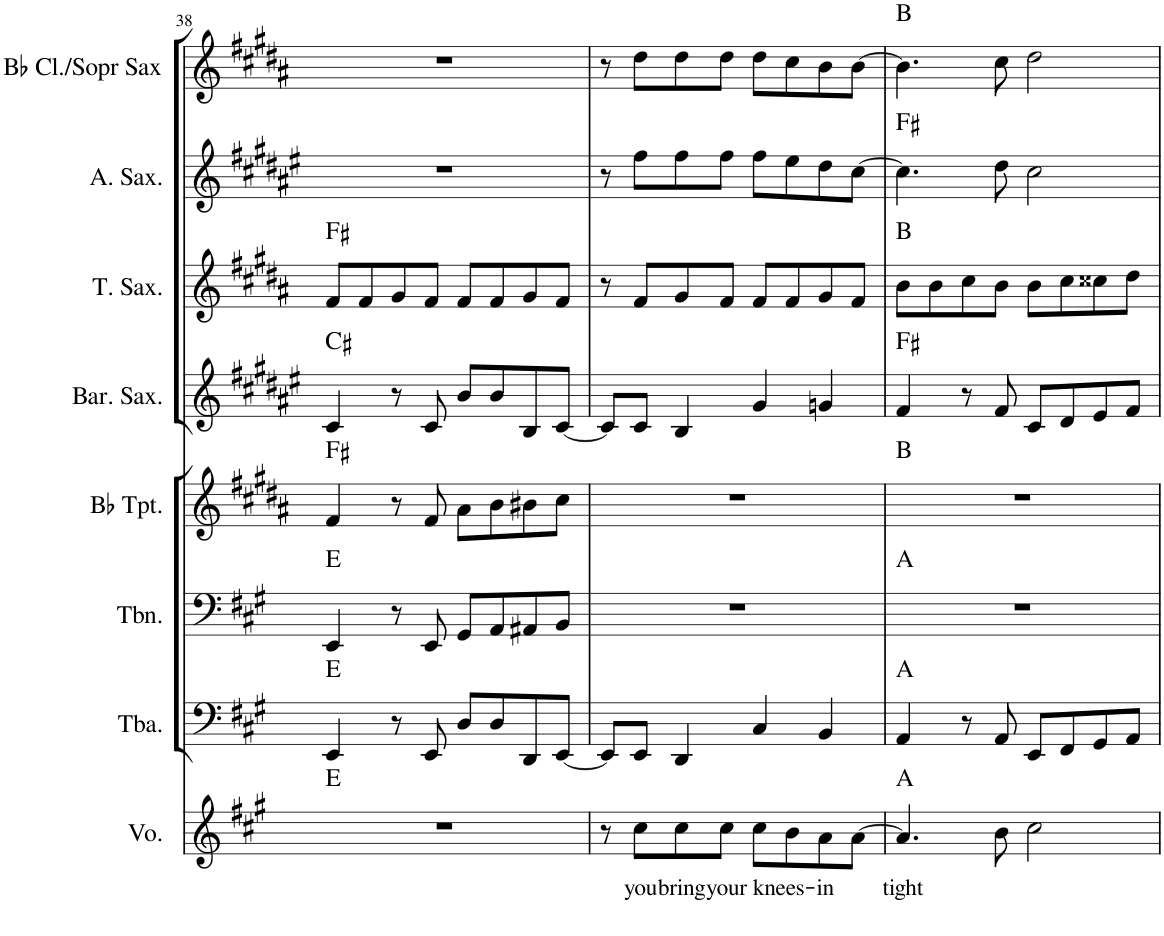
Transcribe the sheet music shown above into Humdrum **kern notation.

**kern	**text	**harte	**kern	**harte	**kern	**harte	**kern	**harte	**kern	**harte	**kern	**harte	**kern	**harte	**kern	**harte
*part8	*part8	*part8	*part7	*part7	*part6	*part6	*part5	*part5	*part4	*part4	*part3	*part3	*part2	*part2	*part1	*part1
*staff8	*staff8	*	*staff7	*	*staff6	*	*staff5	*	*staff4	*	*staff3	*	*staff2	*	*staff1	*
*I"Voice	*	*	*I"Tuba	*	*I"Trombone	*	*I"Bb Trumpet	*	*I"Baritone Saxophone	*	*I"Tenor Saxophone	*	*I"Alto Saxophone	*	*I"Bb Clarinet/sopr sax	*
*I'Vo.	*	*	*I'Tba.	*	*I'Tbn.	*	*I'Bb Tpt.	*	*I'Bar. Sax.	*	*I'T. Sax.	*	*I'A. Sax.	*	*I'Bb Cl./Sopr Sax	*
!!LO:PB:g=z
*clefG2	*	*	*clefF4	*	*clefF4	*	*clefG2	*	*clefG2	*	*clefG2	*	*clefG2	*	*clefG2	*
*	*	*	*	*	*	*	*Trd1c2	*	*Trd12c21	*	*Trd8c14	*	*Trd5c9	*	*Trd1c2	*
*k[f#c#g#]	*	*	*k[f#c#g#]	*	*k[f#c#g#]	*	*k[f#c#g#d#a#]	*	*k[f#c#g#d#a#e#]	*	*k[f#c#g#d#a#]	*	*k[f#c#g#d#a#e#]	*	*k[f#c#g#d#a#]	*
*M4/4	*	*	*M4/4	*	*M4/4	*	*M4/4	*	*M4/4	*	*M4/4	*	*M4/4	*	*M4/4	*
=38	=38	=38	=38	=38	=38	=38	=38	=38	=38	=38	=38	=38	=38	=38	=38	=38
1r	.	E:maj	4EE/	E:maj	4EE/	E:maj	4f#/	F#:maj	4c#/	C#:maj	8f#/L	F#:maj	1r	.	1r	.
.	.	.	.	.	.	.	.	.	.	.	8f#/	.	.	.	.	.
.	.	.	8r	.	8r	.	8r	.	8r	.	8g#/	.	.	.	.	.
.	.	.	8EE/	.	8EE/	.	8f#/	.	8c#/	.	8f#/J	.	.	.	.	.
.	.	.	8D/L	.	8GG#/L	.	8a#\L	.	8b/L	.	8f#/L	.	.	.	.	.
.	.	.	8D/	.	8AA/	.	8b\	.	8b/	.	8f#/	.	.	.	.	.
.	.	.	8DD/	.	8AA#X/	.	8b#X\	.	8B/	.	8g#/	.	.	.	.	.
.	.	.	[8EE/J	.	8BB/J	.	8cc#\J	.	[8c#/J	.	8f#/J	.	.	.	.	.
=39	=39	=39	=39	=39	=39	=39	=39	=39	=39	=39	=39	=39	=39	=39	=39	=39
8r	.	.	8EE/L]	.	1r	.	1r	.	8c#/L]	.	8r	.	8r	.	8r	.
!	!LO:LY:b	!	!	!	!	!	!	!	!	!	!	!	!	!	!	!
8cc#\L	you	.	8EE/J	.	.	.	.	.	8c#/J	.	8f#/L	.	8ff#\L	.	8dd#\L	.
!	!LO:LY:b	!	!	!	!	!	!	!	!	!	!	!	!	!	!	!
8cc#\	bring	.	4DD/	.	.	.	.	.	4B/	.	8g#/	.	8ff#\	.	8dd#\	.
!	!LO:LY:b	!	!	!	!	!	!	!	!	!	!	!	!	!	!	!
8cc#\J	your	.	.	.	.	.	.	.	.	.	8f#/J	.	8ff#\J	.	8dd#\J	.
!	!LO:LY:b	!	!	!	!	!	!	!	!	!	!	!	!	!	!	!
8cc#\L	knees-	.	4C#/	.	.	.	.	.	4g#/	.	8f#/L	.	8ff#\L	.	8dd#\L	.
8b\	.	.	.	.	.	.	.	.	.	.	8f#/	.	8ee#\	.	8cc#\	.
!	!LO:LY:b	!	!	!	!	!	!	!	!	!	!	!	!	!	!	!
8a\	in	.	4BB/	.	.	.	.	.	4gn/	.	8g#/	.	8dd#\	.	8b\	.
[8a\J	.	.	.	.	.	.	.	.	.	.	8f#/J	.	[8cc#\J	.	[8b\J	.
=40	=40	=40	=40	=40	=40	=40	=40	=40	=40	=40	=40	=40	=40	=40	=40	=40
!	!LO:LY:b	!	!	!	!	!	!	!	!	!	!	!	!	!	!	!
4.a/]	tight	A:maj	4AA/	A:maj	1r	A:maj	1r	B:maj	4f#/	F#:maj	8b\L	B:maj	4.cc#\]	F#:maj	4.b\]	B:maj
.	.	.	.	.	.	.	.	.	.	.	8b\	.	.	.	.	.
.	.	.	8r	.	.	.	.	.	8r	.	8cc#\	.	.	.	.	.
8b\	.	.	8AA/	.	.	.	.	.	8f#/	.	8b\J	.	8dd#\	.	8cc#\	.
2cc#\	.	.	8EE/L	.	.	.	.	.	8c#/L	.	8b\L	.	2cc#\	.	2dd#\	.
.	.	.	8FF#/	.	.	.	.	.	8d#/	.	8cc#\	.	.	.	.	.
.	.	.	8GG#/	.	.	.	.	.	8e#/	.	8cc##X\	.	.	.	.	.
.	.	.	8AA/J	.	.	.	.	.	8f#/J	.	8dd#\J	.	.	.	.	.
=	=	=	=	=	=	=	=	=	=	=	=	=	=	=	=	=
*-	*-	*-	*-	*-	*-	*-	*-	*-	*-	*-	*-	*-	*-	*-	*-	*-
